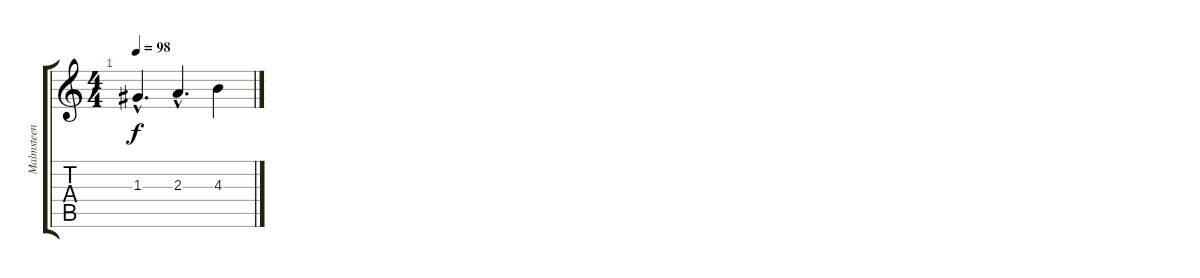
\track ("Malmsteen 2" "Malmsteen ") {instrument distortionguitar}
\staff {score tabs}
\tuning (E4 B3 G3 D3 A2 E2) {hide}
\ts (4 4)
\tempo 98
\clef g2
\ks c
1.3{hac}.4{d dy f} 2.3{hac}.4{d} 4.3.4
